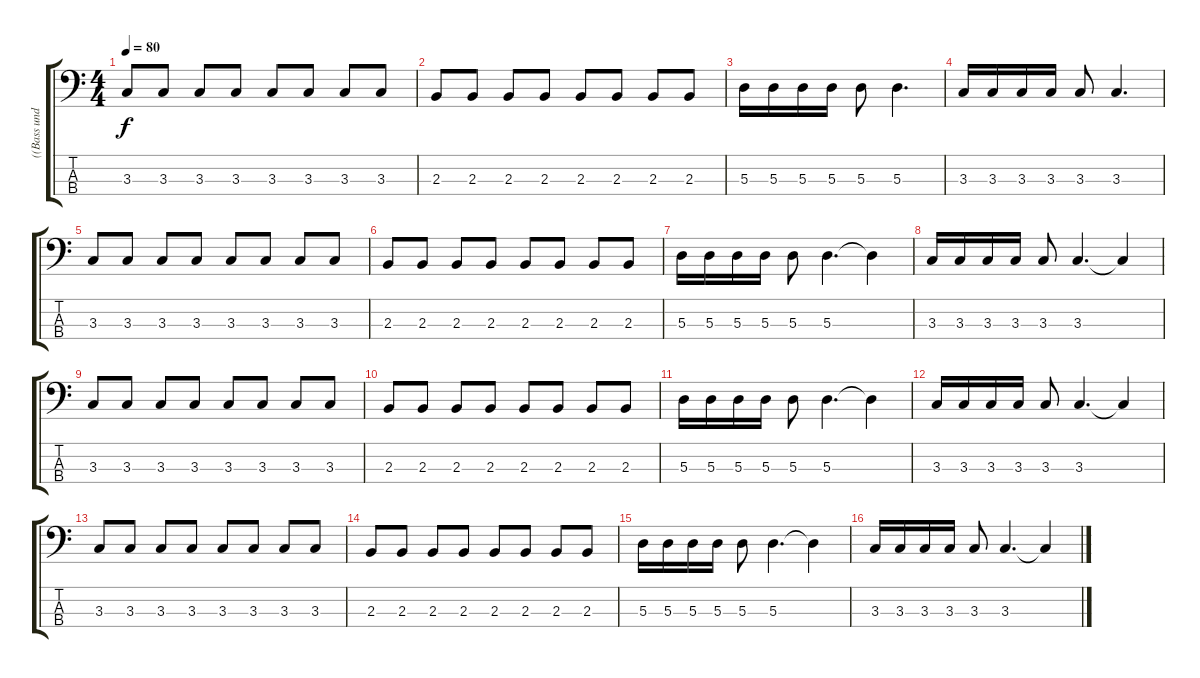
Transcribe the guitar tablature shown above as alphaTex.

\track ("((Bass underlie))" "((Bass und") {instrument electricbassfinger}
\staff {score tabs}
\tuning (G2 D2 A1 E1) {hide}
\ts (4 4)
\tempo 80
\clef f4
\ks c
3.3.8{dy f} 3.3.8 3.3.8 3.3.8 3.3.8 3.3.8 3.3.8 3.3.8 |
2.3.8 2.3.8 2.3.8 2.3.8 2.3.8 2.3.8 2.3.8 2.3.8 |
5.3.16 5.3.16 5.3.16 5.3.16 5.3.8 5.3.4{d} |
3.3.16 3.3.16 3.3.16 3.3.16 3.3.8 3.3.4{d} |
3.3.8 3.3.8 3.3.8 3.3.8 3.3.8 3.3.8 3.3.8 3.3.8 |
2.3.8 2.3.8 2.3.8 2.3.8 2.3.8 2.3.8 2.3.8 2.3.8 |
5.3.16 5.3.16 5.3.16 5.3.16 5.3.8 5.3.4{d} 5.3{t}.4 |
3.3.16 3.3.16 3.3.16 3.3.16 3.3.8 3.3.4{d} 3.3{t}.4 |
3.3.8 3.3.8 3.3.8 3.3.8 3.3.8 3.3.8 3.3.8 3.3.8 |
2.3.8 2.3.8 2.3.8 2.3.8 2.3.8 2.3.8 2.3.8 2.3.8 |
5.3.16 5.3.16 5.3.16 5.3.16 5.3.8 5.3.4{d} 5.3{t}.4 |
3.3.16 3.3.16 3.3.16 3.3.16 3.3.8 3.3.4{d} 3.3{t}.4 |
3.3.8 3.3.8 3.3.8 3.3.8 3.3.8 3.3.8 3.3.8 3.3.8 |
2.3.8 2.3.8 2.3.8 2.3.8 2.3.8 2.3.8 2.3.8 2.3.8 |
5.3.16 5.3.16 5.3.16 5.3.16 5.3.8 5.3.4{d} 5.3{t}.4 |
3.3.16 3.3.16 3.3.16 3.3.16 3.3.8 3.3.4{d} 3.3{t}.4
